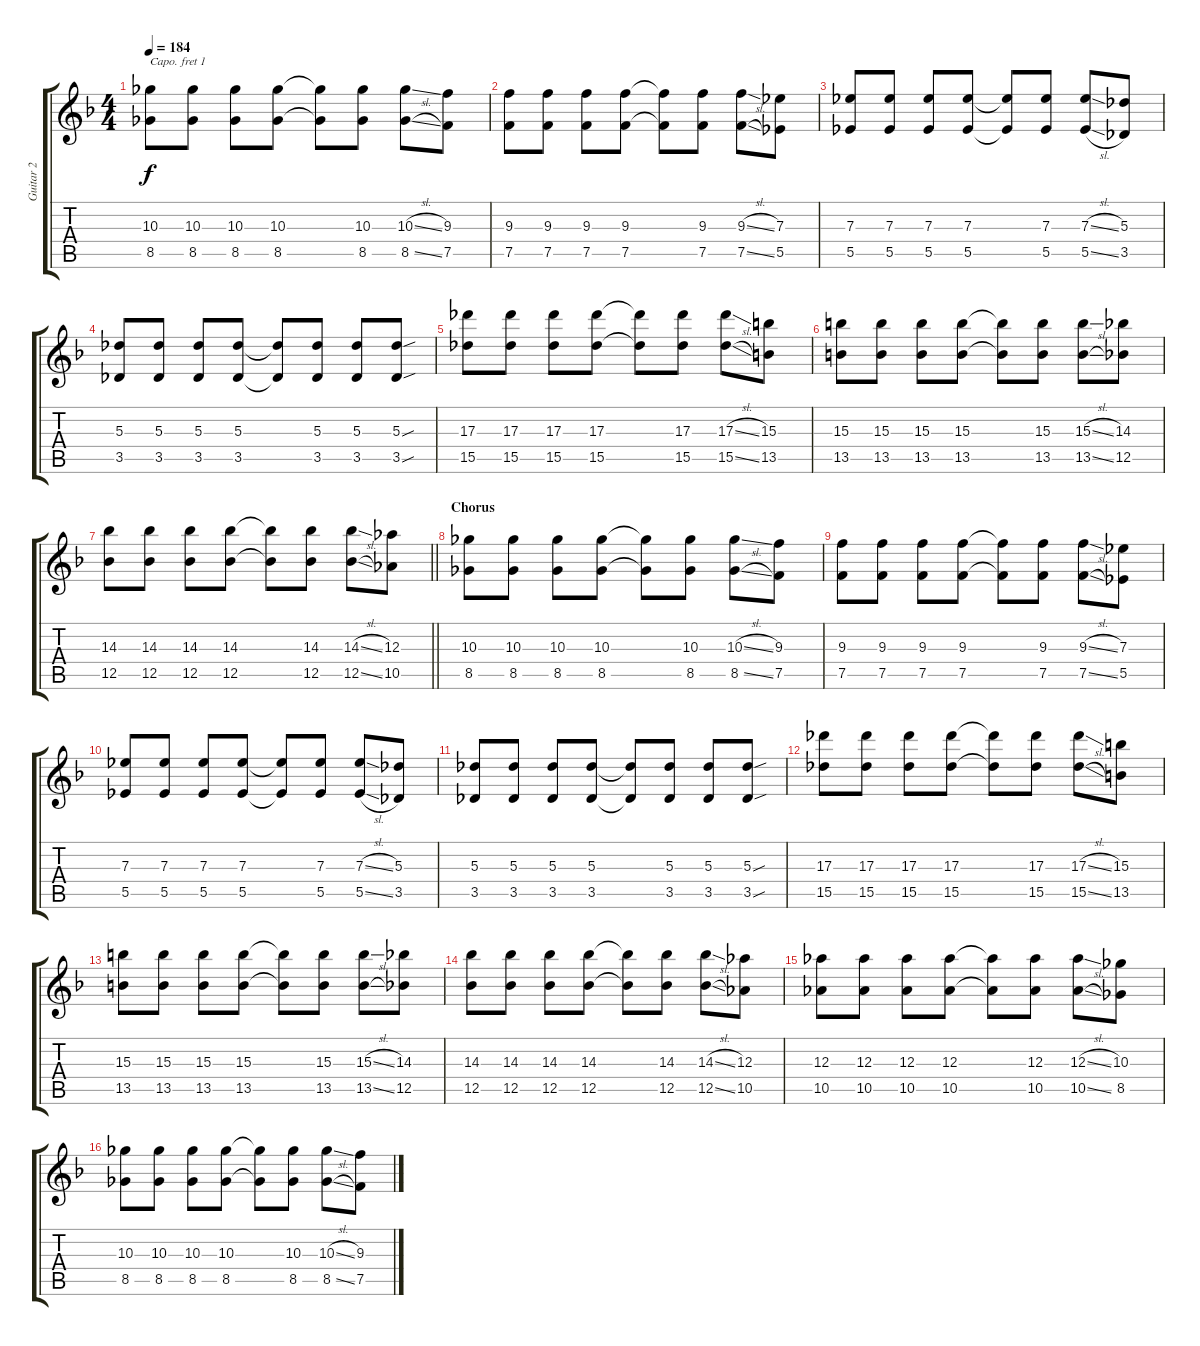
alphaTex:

\track ("Guitar 2" "Guitar 2") {instrument distortionguitar}
\staff {score tabs}
\capo 1
\tuning (B3 B3 G3 D3 A2 D2) {hide}
\ts (4 4)
\tempo 184
\clef g2
\ks f
(10.3 8.5).8{dy f} (10.3 8.5).8 (10.3 8.5).8 (10.3 8.5).8 (10.3{t} 8.5{t}).8 (10.3 8.5).8 (10.3{sl} 8.5{sl}).8 (9.3 7.5).8 |
(9.3 7.5).8 (9.3 7.5).8 (9.3 7.5).8 (9.3 7.5).8 (9.3{t} 7.5{t}).8 (9.3 7.5).8 (9.3{sl} 7.5{sl}).8 (7.3 5.5).8 |
(7.3 5.5).8 (7.3 5.5).8 (7.3 5.5).8 (7.3 5.5).8 (7.3{t} 5.5{t}).8 (7.3 5.5).8 (7.3{sl} 5.5{sl}).8 (5.3 3.5).8 |
(5.3 3.5).8 (5.3 3.5).8 (5.3 3.5).8 (5.3 3.5).8 (5.3{t} 3.5{t}).8 (5.3 3.5).8 (5.3 3.5).8 (5.3{sou} 3.5{sou}).8 |
(17.3 15.5).8 (17.3 15.5).8 (17.3 15.5).8 (17.3 15.5).8 (17.3{t} 15.5{t}).8 (17.3 15.5).8 (17.3{sl} 15.5{sl}).8 (15.3 13.5).8 |
(15.3 13.5).8 (15.3 13.5).8 (15.3 13.5).8 (15.3 13.5).8 (15.3{t} 13.5{t}).8 (15.3 13.5).8 (15.3{sl} 13.5{sl}).8 (14.3 12.5).8 |
\barLineRight lightlight
(14.3 12.5).8 (14.3 12.5).8 (14.3 12.5).8 (14.3 12.5).8 (14.3{t} 12.5{t}).8 (14.3 12.5).8 (14.3{sl} 12.5{sl}).8 (12.3 10.5).8 |
\section ("" "Chorus")
(10.3 8.5).8 (10.3 8.5).8 (10.3 8.5).8 (10.3 8.5).8 (10.3{t} 8.5{t}).8 (10.3 8.5).8 (10.3{sl} 8.5{sl}).8 (9.3 7.5).8 |
(9.3 7.5).8 (9.3 7.5).8 (9.3 7.5).8 (9.3 7.5).8 (9.3{t} 7.5{t}).8 (9.3 7.5).8 (9.3{sl} 7.5{sl}).8 (7.3 5.5).8 |
(7.3 5.5).8 (7.3 5.5).8 (7.3 5.5).8 (7.3 5.5).8 (7.3{t} 5.5{t}).8 (7.3 5.5).8 (7.3{sl} 5.5{sl}).8 (5.3 3.5).8 |
(5.3 3.5).8 (5.3 3.5).8 (5.3 3.5).8 (5.3 3.5).8 (5.3{t} 3.5{t}).8 (5.3 3.5).8 (5.3 3.5).8 (5.3{sou} 3.5{sou}).8 |
(17.3 15.5).8 (17.3 15.5).8 (17.3 15.5).8 (17.3 15.5).8 (17.3{t} 15.5{t}).8 (17.3 15.5).8 (17.3{sl} 15.5{sl}).8 (15.3 13.5).8 |
(15.3 13.5).8 (15.3 13.5).8 (15.3 13.5).8 (15.3 13.5).8 (15.3{t} 13.5{t}).8 (15.3 13.5).8 (15.3{sl} 13.5{sl}).8 (14.3 12.5).8 |
(14.3 12.5).8 (14.3 12.5).8 (14.3 12.5).8 (14.3 12.5).8 (14.3{t} 12.5{t}).8 (14.3 12.5).8 (14.3{sl} 12.5{sl}).8 (12.3 10.5).8 |
(12.3 10.5).8 (12.3 10.5).8 (12.3 10.5).8 (12.3 10.5).8 (12.3{t} 10.5{t}).8 (12.3 10.5).8 (12.3{sl} 10.5{sl}).8 (10.3 8.5).8 |
(10.3 8.5).8 (10.3 8.5).8 (10.3 8.5).8 (10.3 8.5).8 (10.3{t} 8.5{t}).8 (10.3 8.5).8 (10.3{sl} 8.5{sl}).8 (9.3 7.5).8
